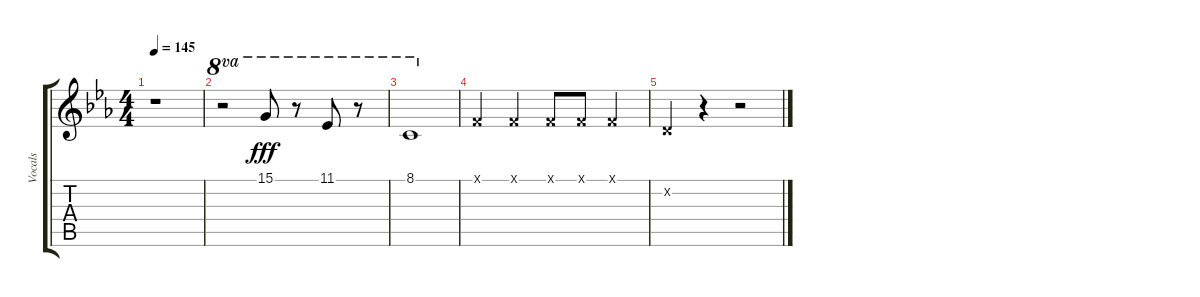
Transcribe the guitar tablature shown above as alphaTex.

\track ("Vocals" "Vocals") {instrument voiceoohs}
\staff {score tabs}
\tuning (E4 B3 G3 D3 A2 E2) {hide}
\ts (4 4)
\tempo 145
\clef g2
\ks eb
r.1{dy fff} |
r.2{ot 8va} 15.1.8{ot 8va} r.8{ot 8va} 11.1.8{ot 8va} r.8{ot 8va} |
8.1.1{ot 8va} |
1.1{x}.4 1.1{x}.4 1.1{x}.8 1.1{x}.8 1.1{x}.4 |
3.2{x}.4 r.4 r.2
